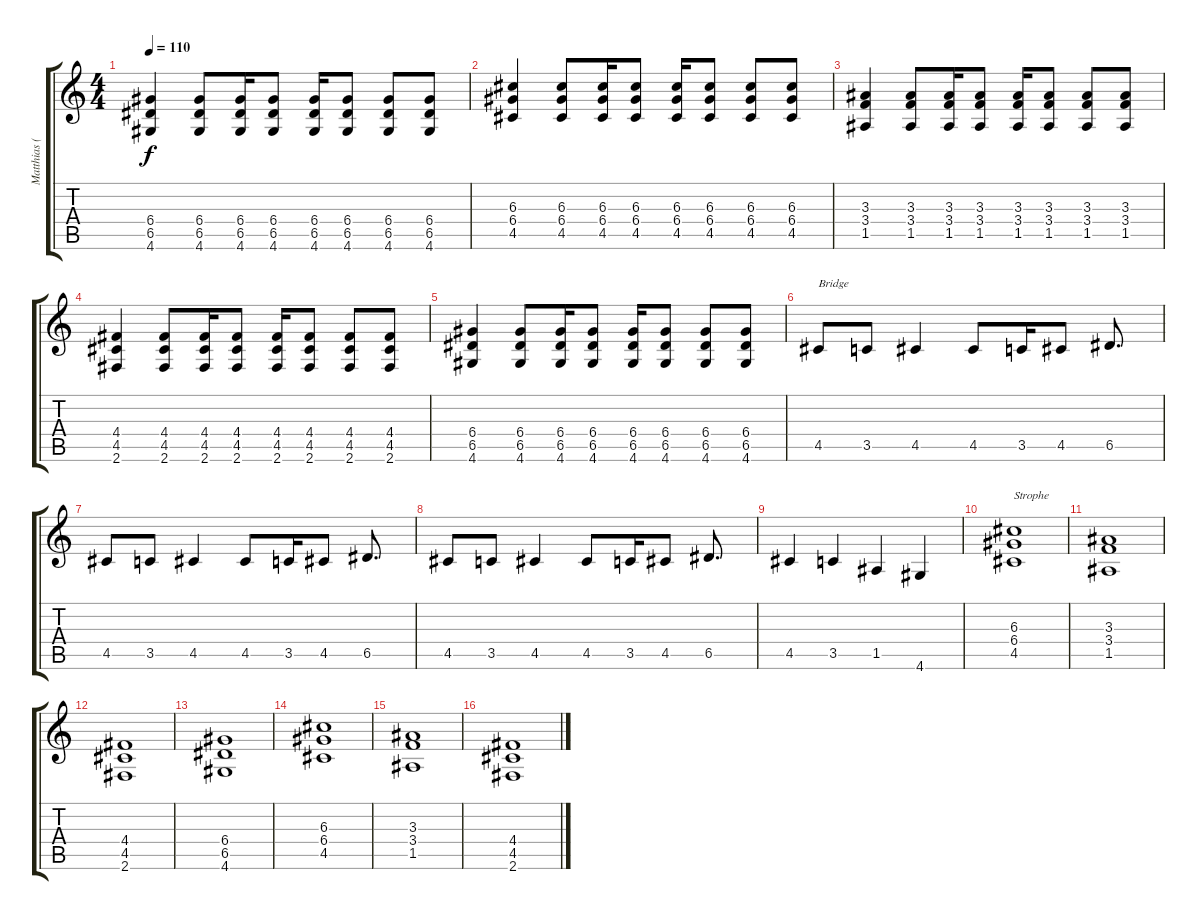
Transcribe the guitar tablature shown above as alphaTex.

\track ("Matthias (Gonzo) Röhr" "Matthias (") {instrument overdrivenguitar}
\staff {score tabs}
\tuning (E4 B3 G3 D3 A2 E2) {hide}
\ts (4 4)
\tempo 110
\clef g2
\ks c
(6.4 6.5 4.6).4{dy f} (6.4 6.5 4.6).8 (6.4 6.5 4.6).16 (6.4 6.5 4.6).8 (6.4 6.5 4.6).16 (6.4 6.5 4.6).8 (6.4 6.5 4.6).8 (6.4 6.5 4.6).8 |
(6.3 6.4 4.5).4 (6.3 6.4 4.5).8 (6.3 6.4 4.5).16 (6.3 6.4 4.5).8 (6.3 6.4 4.5).16 (6.3 6.4 4.5).8 (6.3 6.4 4.5).8 (6.3 6.4 4.5).8 |
(3.3 3.4 1.5).4 (3.3 3.4 1.5).8 (3.3 3.4 1.5).16 (3.3 3.4 1.5).8 (3.3 3.4 1.5).16 (3.3 3.4 1.5).8 (3.3 3.4 1.5).8 (3.3 3.4 1.5).8 |
(4.4 4.5 2.6).4 (4.4 4.5 2.6).8 (4.4 4.5 2.6).16 (4.4 4.5 2.6).8 (4.4 4.5 2.6).16 (4.4 4.5 2.6).8 (4.4 4.5 2.6).8 (4.4 4.5 2.6).8 |
(6.4 6.5 4.6).4 (6.4 6.5 4.6).8 (6.4 6.5 4.6).16 (6.4 6.5 4.6).8 (6.4 6.5 4.6).16 (6.4 6.5 4.6).8 (6.4 6.5 4.6).8 (6.4 6.5 4.6).8 |
4.5.8{txt "Bridge"} 3.5.8 4.5.4 4.5.8 3.5.16 4.5.8 6.5.8{d} |
4.5.8 3.5.8 4.5.4 4.5.8 3.5.16 4.5.8 6.5.8{d} |
4.5.8 3.5.8 4.5.4 4.5.8 3.5.16 4.5.8 6.5.8{d} |
4.5.4 3.5.4 1.5.4 4.6.4 |
(6.3 6.4 4.5).1{txt "Strophe"} |
(3.3 3.4 1.5).1 |
(4.4 4.5 2.6).1 |
(6.4 6.5 4.6).1 |
(6.3 6.4 4.5).1 |
(3.3 3.4 1.5).1 |
(4.4 4.5 2.6).1
